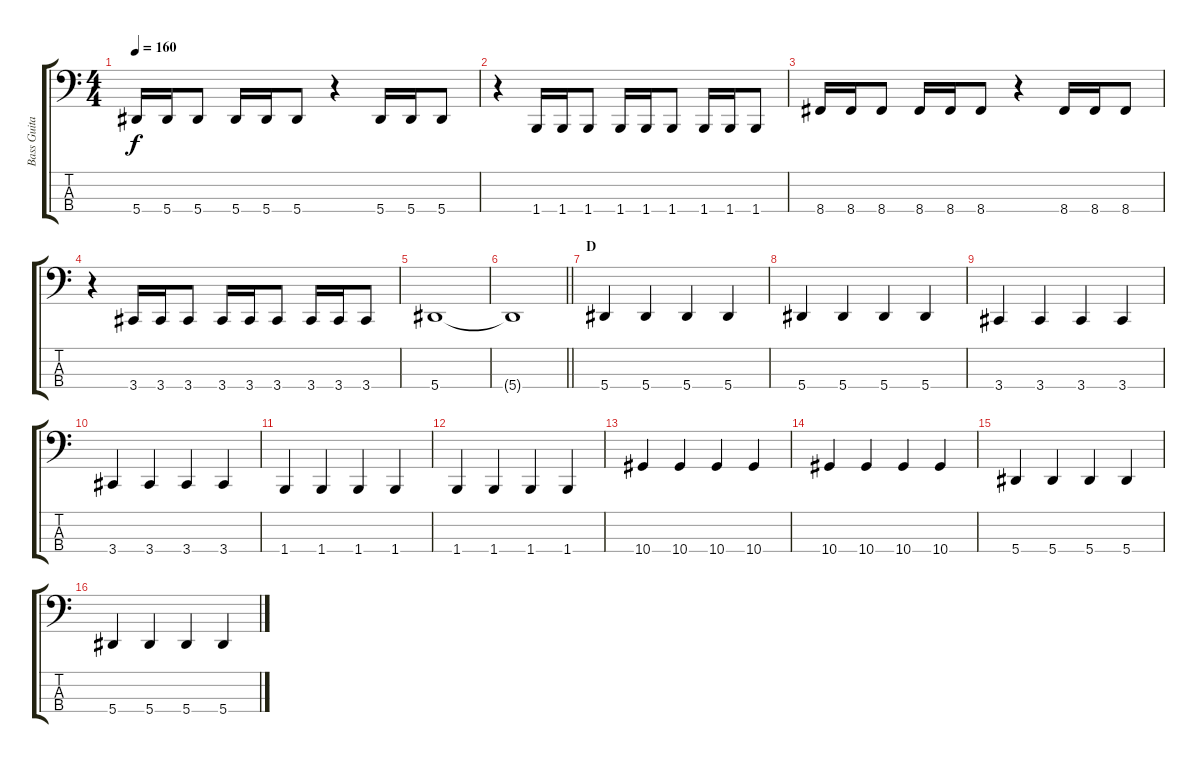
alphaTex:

\track ("Bass Guitar: John Kis Gyevi" "Bass Guita") {instrument electricbasspick}
\staff {score tabs}
\tuning (Eb2 Bb1 F1 Bb0) {hide}
\ts (4 4)
\tempo 160
\clef f4
\ks c
5.4.16{dy f} 5.4.16 5.4.8 5.4.16 5.4.16 5.4.8 r.4 5.4.16 5.4.16 5.4.8 |
r.4 1.4.16 1.4.16 1.4.8 1.4.16 1.4.16 1.4.8 1.4.16 1.4.16 1.4.8 |
8.4.16 8.4.16 8.4.8 8.4.16 8.4.16 8.4.8 r.4 8.4.16 8.4.16 8.4.8 |
r.4 3.4.16 3.4.16 3.4.8 3.4.16 3.4.16 3.4.8 3.4.16 3.4.16 3.4.8 |
5.4.1 |
\barLineRight lightlight
5.4{t}.1 |
\section ("" "D")
5.4.4 5.4.4 5.4.4 5.4.4 |
5.4.4 5.4.4 5.4.4 5.4.4 |
3.4.4 3.4.4 3.4.4 3.4.4 |
3.4.4 3.4.4 3.4.4 3.4.4 |
1.4.4 1.4.4 1.4.4 1.4.4 |
1.4.4 1.4.4 1.4.4 1.4.4 |
10.4.4 10.4.4 10.4.4 10.4.4 |
10.4.4 10.4.4 10.4.4 10.4.4 |
5.4.4 5.4.4 5.4.4 5.4.4 |
5.4.4 5.4.4 5.4.4 5.4.4
